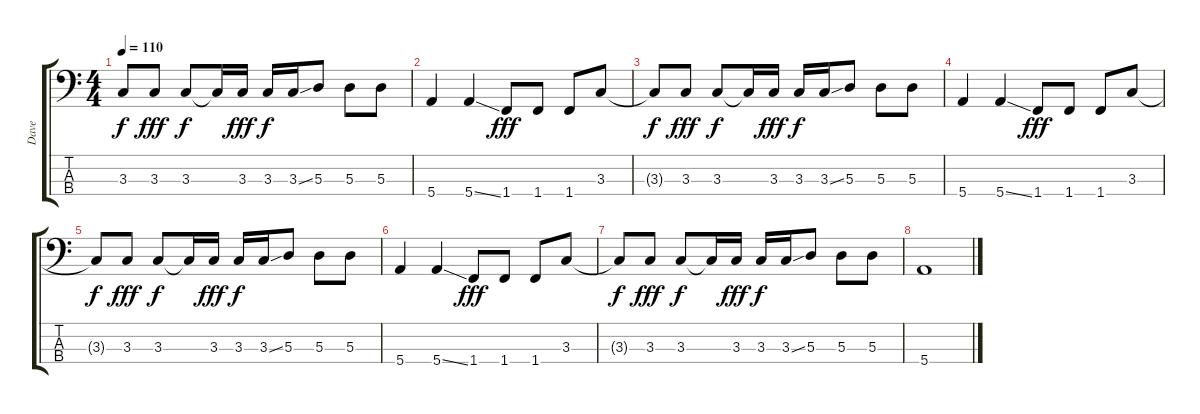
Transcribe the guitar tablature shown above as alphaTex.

\track ("Dave" "Dave") {instrument electricbasspick}
\staff {score tabs}
\tuning (G2 D2 A1 E1) {hide}
\ts (4 4)
\tempo 110
\clef f4
\ks c
3.3{t}.8{dy f} 3.3.8{dy fff} 3.3.8{dy f} 3.3{t}.16 3.3.16{dy fff} 3.3.16{dy f} 3.3{ss}.16 5.3.8 5.3.8 5.3.8 |
5.4.4 5.4{ss}.4 1.4.8{dy fff} 1.4.8 1.4.8 3.3.8 |
3.3{t}.8{dy f} 3.3.8{dy fff} 3.3.8{dy f} 3.3{t}.16 3.3.16{dy fff} 3.3.16{dy f} 3.3{ss}.16 5.3.8 5.3.8 5.3.8 |
5.4.4 5.4{ss}.4 1.4.8{dy fff} 1.4.8 1.4.8 3.3.8 |
3.3{t}.8{dy f} 3.3.8{dy fff} 3.3.8{dy f} 3.3{t}.16 3.3.16{dy fff} 3.3.16{dy f} 3.3{ss}.16 5.3.8 5.3.8 5.3.8 |
5.4.4 5.4{ss}.4 1.4.8{dy fff} 1.4.8 1.4.8 3.3.8 |
3.3{t}.8{dy f} 3.3.8{dy fff} 3.3.8{dy f} 3.3{t}.16 3.3.16{dy fff} 3.3.16{dy f} 3.3{ss}.16 5.3.8 5.3.8 5.3.8 |
5.4.1
